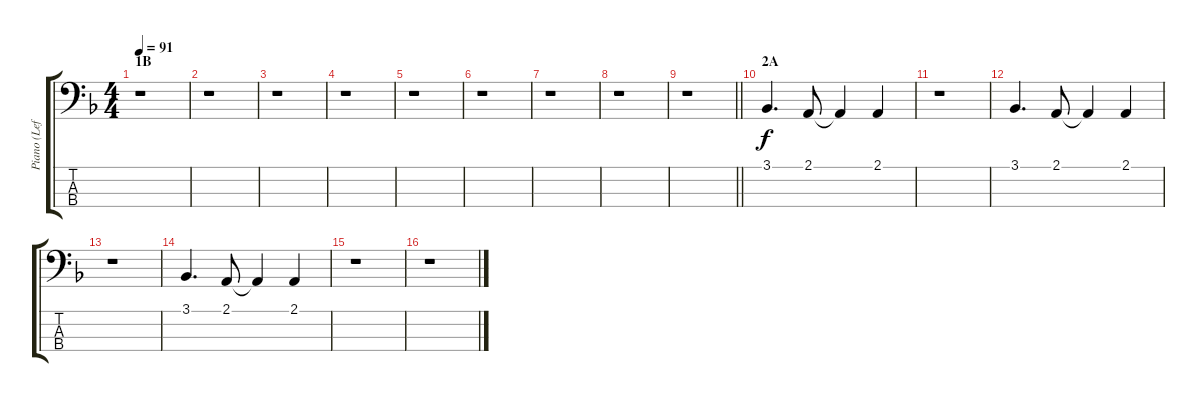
\track ("Piano (Left Hand)" "Piano (Lef") {instrument acousticgrandpiano}
\staff {score tabs}
\tuning (G2 D2 A1 E1) {hide}
\ts (4 4)
\section ("" "1B")
\tempo 91
\clef f4
\ks f
r.1{dy f} |
r.1 |
r.1 |
r.1 |
r.1 |
r.1 |
r.1 |
r.1 |
\barLineRight lightlight
r.1 |
\section ("" "2A")
3.1.4{d} 2.1.8 2.1{t}.4 2.1.4 |
r.1 |
3.1.4{d} 2.1.8 2.1{t}.4 2.1.4 |
r.1 |
3.1.4{d} 2.1.8 2.1{t}.4 2.1.4 |
r.1 |
r.1
